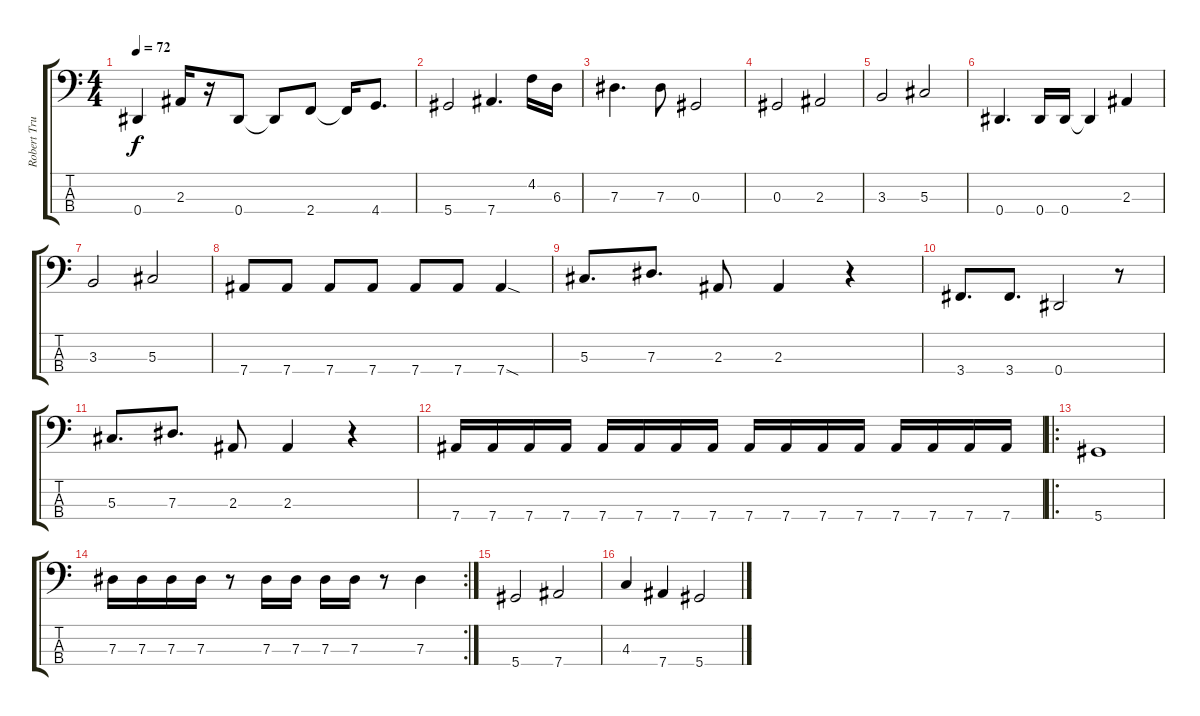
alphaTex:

\track ("Robert Trujillo" "Robert Tru") {instrument electricbassfinger}
\staff {score tabs}
\tuning (Gb2 Db2 Ab1 Eb1) {hide}
\ts (4 4)
\tempo 72
\clef f4
\ks c
0.4.4{dy f} 2.3.16 r.16 0.4.8 0.4{t}.8 2.4.8 2.4{t}.16 4.4.8{d} |
5.4.2 7.4.4{d} 4.2.16 6.3.16 |
7.3.4{d} 7.3.8 0.3.2 |
0.3.2 2.3.2 |
3.3.2 5.3.2 |
0.4.4{d} 0.4.16 0.4.16 0.4{t}.4 2.3.4 |
3.3.2 5.3.2 |
7.4.8 7.4.8 7.4.8 7.4.8 7.4.8 7.4.8 7.4{sod}.4 |
5.3.8{d} 7.3.8{d} 2.3.8 2.3.4 r.4 |
3.4.8{d} 3.4.8{d} 0.4.2 r.8 |
5.3.8{d} 7.3.8{d} 2.3.8 2.3.4 r.4 |
7.4.16 7.4.16 7.4.16 7.4.16 7.4.16 7.4.16 7.4.16 7.4.16 7.4.16 7.4.16 7.4.16 7.4.16 7.4.16 7.4.16 7.4.16 7.4.16 |
\ro
5.4.1 |
\rc 2
7.3.16 7.3.16 7.3.16 7.3.16 r.8 7.3.16 7.3.16 7.3.16 7.3.16 r.8 7.3.4 |
5.4.2 7.4.2 |
4.3.4 7.4.4 5.4.2
